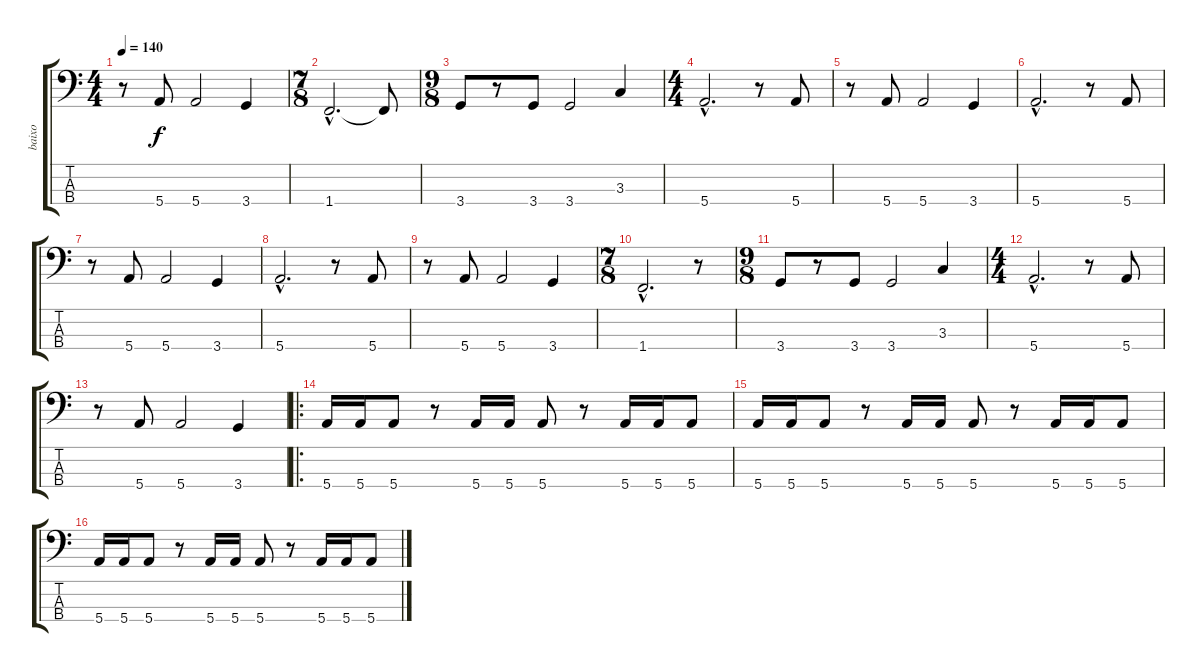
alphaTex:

\track ("baixo" "baixo") {instrument electricbassfinger}
\staff {score tabs}
\tuning (G2 D2 A1 E1) {hide}
\ts (4 4)
\tempo 140
\clef f4
\ks c
r.8{dy f} 5.4.8 5.4.2 3.4.4 |
\ts (7 8)
1.4{hac}.2{d} 1.4{t}.8 |
\ts (9 8)
3.4.8 r.8 3.4.8 3.4.2 3.3.4 |
\ts (4 4)
5.4{hac}.2{d} r.8 5.4.8 |
r.8 5.4.8 5.4.2 3.4.4 |
5.4{hac}.2{d} r.8 5.4.8 |
r.8 5.4.8 5.4.2 3.4.4 |
5.4{hac}.2{d} r.8 5.4.8 |
r.8 5.4.8 5.4.2 3.4.4 |
\ts (7 8)
1.4{hac}.2{d} r.8 |
\ts (9 8)
3.4.8 r.8 3.4.8 3.4.2 3.3.4 |
\ts (4 4)
5.4{hac}.2{d} r.8 5.4.8 |
r.8 5.4.8 5.4.2 3.4.4 |
\ro
5.4.16 5.4.16 5.4.8 r.8 5.4.16 5.4.16 5.4.8 r.8 5.4.16 5.4.16 5.4.8 |
5.4.16 5.4.16 5.4.8 r.8 5.4.16 5.4.16 5.4.8 r.8 5.4.16 5.4.16 5.4.8 |
5.4.16 5.4.16 5.4.8 r.8 5.4.16 5.4.16 5.4.8 r.8 5.4.16 5.4.16 5.4.8
